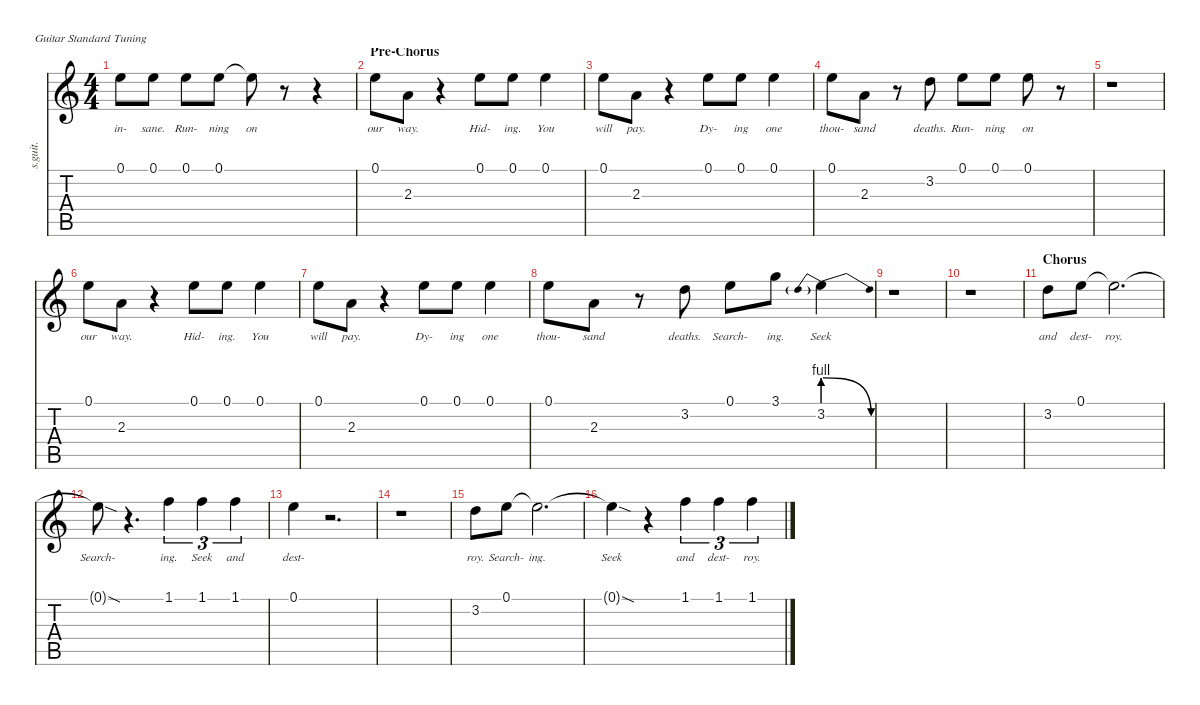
\defaultSystemsLayout 4
\hideDynamics
\bracketExtendMode nobrackets
\track ("James Hetfield - Vocals" "s.guit.") {instrument baritonesax}
\staff {score tabs}
\tuning (E4 B3 G3 D3 A2 E2)
\displaytranspose 12
\ts (4 4)
\tempo (140 hide)
\clef g2
\ks c
0.1.8{lyrics (0 "in-") lyrics (1 "") lyrics (2 "") lyrics (3 "") lyrics (4 "") dy f} 0.1.8{lyrics (0 "sane.") lyrics (1 "") lyrics (2 "") lyrics (3 "") lyrics (4 "")} 0.1.8{lyrics (0 "Run-") lyrics (1 "") lyrics (2 "") lyrics (3 "") lyrics (4 "")} 0.1.8{lyrics (0 "ning") lyrics (1 "") lyrics (2 "") lyrics (3 "") lyrics (4 "")} 0.1{t}.8{lyrics (0 "on") lyrics (1 "") lyrics (2 "") lyrics (3 "") lyrics (4 "")} r.8 r.4 |
\section ("" "Pre-Chorus")
0.1.8{lyrics (0 "our") lyrics (1 "") lyrics (2 "") lyrics (3 "") lyrics (4 "") dy ff} 2.3.8{lyrics (0 "way.") lyrics (1 "") lyrics (2 "") lyrics (3 "") lyrics (4 "")} r.4 0.1.8{lyrics (0 "Hid-") lyrics (1 "") lyrics (2 "") lyrics (3 "") lyrics (4 "") dy f} 0.1.8{lyrics (0 "ing.") lyrics (1 "") lyrics (2 "") lyrics (3 "") lyrics (4 "")} 0.1.4{lyrics (0 "You") lyrics (1 "") lyrics (2 "") lyrics (3 "") lyrics (4 "")} |
0.1.8{lyrics (0 "will") lyrics (1 "") lyrics (2 "") lyrics (3 "") lyrics (4 "") dy ff} 2.3.8{lyrics (0 "pay.") lyrics (1 "") lyrics (2 "") lyrics (3 "") lyrics (4 "")} r.4 0.1.8{lyrics (0 "Dy-") lyrics (1 "") lyrics (2 "") lyrics (3 "") lyrics (4 "") dy f} 0.1.8{lyrics (0 "ing") lyrics (1 "") lyrics (2 "") lyrics (3 "") lyrics (4 "")} 0.1.4{lyrics (0 "one") lyrics (1 "") lyrics (2 "") lyrics (3 "") lyrics (4 "")} |
0.1.8{lyrics (0 "thou-") lyrics (1 "") lyrics (2 "") lyrics (3 "") lyrics (4 "") dy ff} 2.3.8{lyrics (0 "sand") lyrics (1 "") lyrics (2 "") lyrics (3 "") lyrics (4 "")} r.8 3.2.8{lyrics (0 "deaths.") lyrics (1 "") lyrics (2 "") lyrics (3 "") lyrics (4 "") dy f} 0.1.8{lyrics (0 "Run-") lyrics (1 "") lyrics (2 "") lyrics (3 "") lyrics (4 "")} 0.1.8{lyrics (0 "ning") lyrics (1 "") lyrics (2 "") lyrics (3 "") lyrics (4 "")} 0.1.8{lyrics (0 "on") lyrics (1 "") lyrics (2 "") lyrics (3 "") lyrics (4 "")} r.8 |
r.1 |
0.1.8{lyrics (0 "our") lyrics (1 "") lyrics (2 "") lyrics (3 "") lyrics (4 "") dy ff} 2.3.8{lyrics (0 "way.") lyrics (1 "") lyrics (2 "") lyrics (3 "") lyrics (4 "")} r.4 0.1.8{lyrics (0 "Hid-") lyrics (1 "") lyrics (2 "") lyrics (3 "") lyrics (4 "") dy f} 0.1.8{lyrics (0 "ing.") lyrics (1 "") lyrics (2 "") lyrics (3 "") lyrics (4 "")} 0.1.4{lyrics (0 "You") lyrics (1 "") lyrics (2 "") lyrics (3 "") lyrics (4 "")} |
0.1.8{lyrics (0 "will") lyrics (1 "") lyrics (2 "") lyrics (3 "") lyrics (4 "") dy ff} 2.3.8{lyrics (0 "pay.") lyrics (1 "") lyrics (2 "") lyrics (3 "") lyrics (4 "")} r.4 0.1.8{lyrics (0 "Dy-") lyrics (1 "") lyrics (2 "") lyrics (3 "") lyrics (4 "") dy f} 0.1.8{lyrics (0 "ing") lyrics (1 "") lyrics (2 "") lyrics (3 "") lyrics (4 "")} 0.1.4{lyrics (0 "one") lyrics (1 "") lyrics (2 "") lyrics (3 "") lyrics (4 "")} |
0.1.8{lyrics (0 "thou-") lyrics (1 "") lyrics (2 "") lyrics (3 "") lyrics (4 "") dy ff} 2.3.8{lyrics (0 "sand") lyrics (1 "") lyrics (2 "") lyrics (3 "") lyrics (4 "")} r.8 3.2.8{lyrics (0 "deaths.") lyrics (1 "") lyrics (2 "") lyrics (3 "") lyrics (4 "") dy f} 0.1.8{lyrics (0 "Search-") lyrics (1 "") lyrics (2 "") lyrics (3 "") lyrics (4 "")} 3.1.8{lyrics (0 "ing.") lyrics (1 "") lyrics (2 "") lyrics (3 "") lyrics (4 "")} 3.2{be (prebendrelease 0 4 30 0)}.4{lyrics (0 "Seek") lyrics (1 "") lyrics (2 "") lyrics (3 "") lyrics (4 "")} |
r.1 |
r.1 |
\section ("" "Chorus")
3.2.8{lyrics (0 "and") lyrics (1 "") lyrics (2 "") lyrics (3 "") lyrics (4 "")} 0.1.8{lyrics (0 "dest-") lyrics (1 "") lyrics (2 "") lyrics (3 "") lyrics (4 "")} 0.1{t}.2{d lyrics (0 "roy.") lyrics (1 "") lyrics (2 "") lyrics (3 "") lyrics (4 "")} |
0.1{sod t}.8{lyrics (0 "Search-") lyrics (1 "") lyrics (2 "") lyrics (3 "") lyrics (4 "")} r.4{d} 1.1.4{tu (3 2) lyrics (0 "ing.") lyrics (1 "") lyrics (2 "") lyrics (3 "") lyrics (4 "")} 1.1.4{tu (3 2) lyrics (0 "Seek") lyrics (1 "") lyrics (2 "") lyrics (3 "") lyrics (4 "")} 1.1.4{tu (3 2) lyrics (0 "and") lyrics (1 "") lyrics (2 "") lyrics (3 "") lyrics (4 "")} |
0.1.4{lyrics (0 "dest-") lyrics (1 "") lyrics (2 "") lyrics (3 "") lyrics (4 "")} r.2{d} |
r.1 |
3.2.8{lyrics (0 "roy.") lyrics (1 "") lyrics (2 "") lyrics (3 "") lyrics (4 "")} 0.1.8{lyrics (0 "Search-") lyrics (1 "") lyrics (2 "") lyrics (3 "") lyrics (4 "")} 0.1{t}.2{d lyrics (0 "ing.") lyrics (1 "") lyrics (2 "") lyrics (3 "") lyrics (4 "")} |
0.1{sod t}.4{lyrics (0 "Seek") lyrics (1 "") lyrics (2 "") lyrics (3 "") lyrics (4 "")} r.4 1.1.4{tu (3 2) lyrics (0 "and") lyrics (1 "") lyrics (2 "") lyrics (3 "") lyrics (4 "")} 1.1.4{tu (3 2) lyrics (0 "dest-") lyrics (1 "") lyrics (2 "") lyrics (3 "") lyrics (4 "")} 1.1.4{tu (3 2) lyrics (0 "roy.") lyrics (1 "") lyrics (2 "") lyrics (3 "") lyrics (4 "")}
